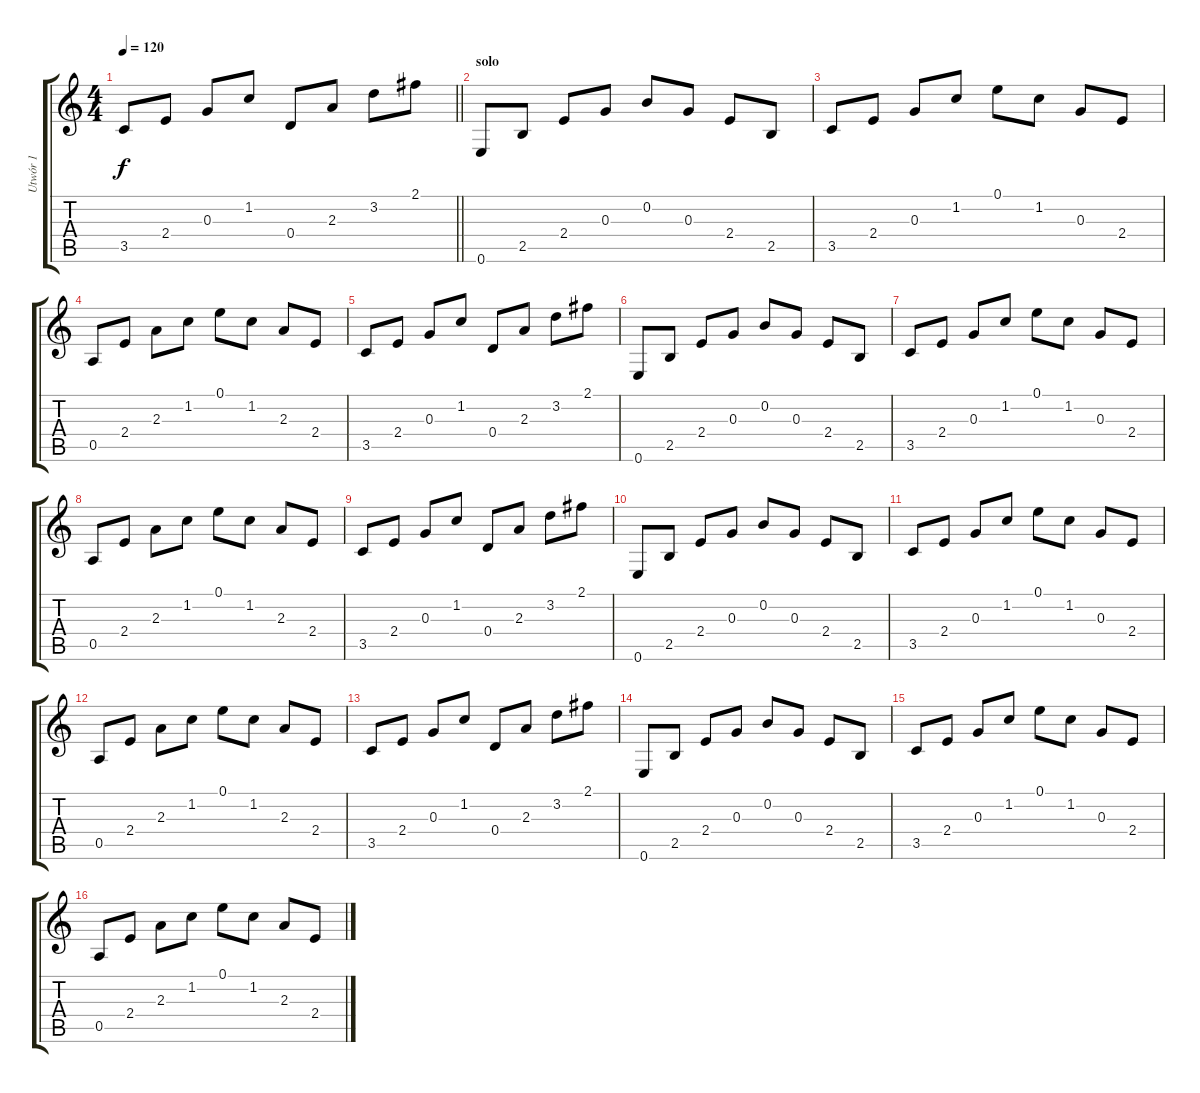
\track ("Utwór 1" "Utwór 1") {instrument acousticguitarsteel}
\staff {score tabs}
\tuning (E4 B3 G3 D3 A2 E2) {hide}
\ts (4 4)
\tempo 120
\clef g2
\barLineRight lightlight
\ks c
3.5.8{dy f} 2.4.8 0.3.8 1.2.8 0.4.8 2.3.8 3.2.8 2.1.8 |
\section ("" "solo")
0.6.8 2.5.8 2.4.8 0.3.8 0.2.8 0.3.8 2.4.8 2.5.8 |
3.5.8 2.4.8 0.3.8 1.2.8 0.1.8 1.2.8 0.3.8 2.4.8 |
0.5.8 2.4.8 2.3.8 1.2.8 0.1.8 1.2.8 2.3.8 2.4.8 |
3.5.8 2.4.8 0.3.8 1.2.8 0.4.8 2.3.8 3.2.8 2.1.8 |
0.6.8 2.5.8 2.4.8 0.3.8 0.2.8 0.3.8 2.4.8 2.5.8 |
3.5.8 2.4.8 0.3.8 1.2.8 0.1.8 1.2.8 0.3.8 2.4.8 |
0.5.8 2.4.8 2.3.8 1.2.8 0.1.8 1.2.8 2.3.8 2.4.8 |
3.5.8 2.4.8 0.3.8 1.2.8 0.4.8 2.3.8 3.2.8 2.1.8 |
0.6.8 2.5.8 2.4.8 0.3.8 0.2.8 0.3.8 2.4.8 2.5.8 |
3.5.8 2.4.8 0.3.8 1.2.8 0.1.8 1.2.8 0.3.8 2.4.8 |
0.5.8 2.4.8 2.3.8 1.2.8 0.1.8 1.2.8 2.3.8 2.4.8 |
3.5.8 2.4.8 0.3.8 1.2.8 0.4.8 2.3.8 3.2.8 2.1.8 |
0.6.8 2.5.8 2.4.8 0.3.8 0.2.8 0.3.8 2.4.8 2.5.8 |
3.5.8 2.4.8 0.3.8 1.2.8 0.1.8 1.2.8 0.3.8 2.4.8 |
0.5.8 2.4.8 2.3.8 1.2.8 0.1.8 1.2.8 2.3.8 2.4.8
